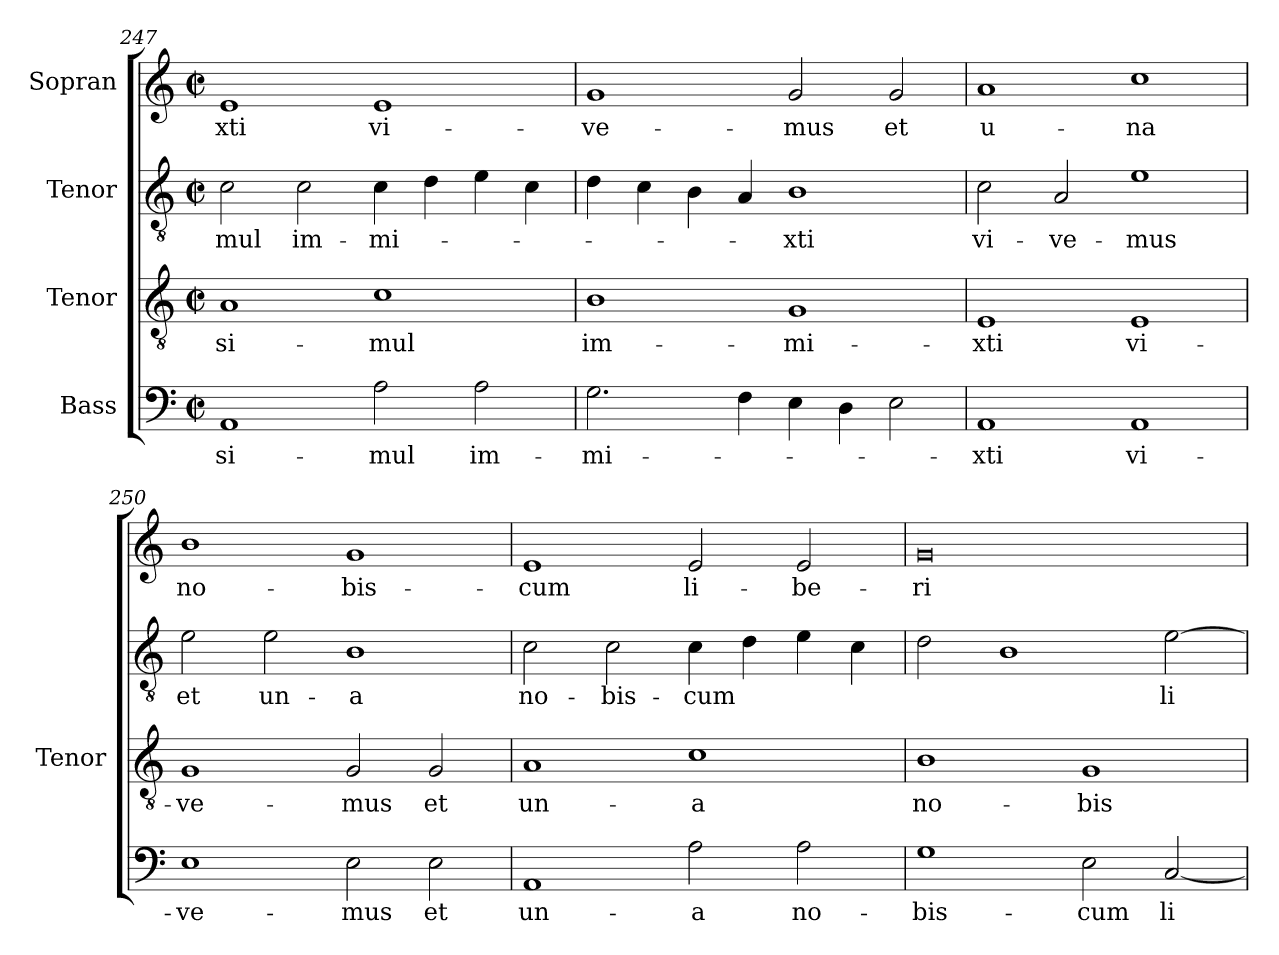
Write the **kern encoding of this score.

**kern	**text	**kern	**text	**kern	**text	**kern	**text
*part4	*part4	*part3	*part3	*part2	*part2	*part1	*part1
*staff4	*staff4	*staff3	*staff3	*staff2	*staff2	*staff1	*staff1
*I"Bass	*	*I"Tenor	*	*I"Tenor	*	*I"Sopran	*
*	*	*I'Tenor	*	*	*	*	*
*clefF4	*	*clefGv2	*	*clefGv2	*	*clefG2	*
*	*	*ITrd7c12	*	*ITrd7c12	*	*	*
*k[]	*	*k[]	*	*k[]	*	*k[]	*
*M2/2	*	*M2/2	*	*M2/2	*	*M2/2	*
*met(c|)	*	*met(c|)	*	*met(c|)	*	*met(c|)	*
=247	=247	=247	=247	=247	=247	=247	=247
!	!LO:LY:b:color=#000000	!	!	!	!	!	!
!	!	!	!LO:LY:b:color=#000000	!	!	!	!
!	!	!	!	!	!LO:LY:b:color=#000000	!	!
!	!	!	!	!	!	!	!LO:LY:b:color=#000000
1AAi	si-	1AAi	si-	2Ci\	-mul	1ei	-xti
!	!	!	!	!	!LO:LY:b:color=#000000	!	!
.	.	.	.	2Ci\	im-	.	.
!	!LO:LY:b:color=#000000	!	!	!	!	!	!
!	!	!	!LO:LY:b:color=#000000	!	!	!	!
!	!	!	!	!	!LO:LY:b:color=#000000	!	!
!	!	!	!	!	!	!	!LO:LY:b:color=#000000
2Ai\	-mul	1Ci	-mul	4Ci\	-mi-	1ei	vi-
.	.	.	.	4Di\	.	.	.
!	!LO:LY:b:color=#000000	!	!	!	!	!	!
2Ai\	im-	.	.	4Ei\	.	.	.
.	.	.	.	4Ci\	.	.	.
=248	=248	=248	=248	=248	=248	=248	=248
!	!LO:LY:b:color=#000000	!	!	!	!	!	!
!	!	!	!LO:LY:b:color=#000000	!	!	!	!
!	!	!	!	!	!	!	!LO:LY:b:color=#000000
2.Gi\	-mi-	1BBi	im-	4Di\	.	1gi	-ve-
.	.	.	.	4Ci\	.	.	.
.	.	.	.	4BBi\	.	.	.
4Fi\	.	.	.	4AAi/	.	.	.
!	!	!	!LO:LY:b:color=#000000	!	!	!	!
!	!	!	!	!	!LO:LY:b:color=#000000	!	!
!	!	!	!	!	!	!	!LO:LY:b:color=#000000
4Ei\	.	1GGi	-mi-	1BBi	-xti	2gi/	-mus
4Di\	.	.	.	.	.	.	.
!	!	!	!	!	!	!	!LO:LY:b:color=#000000
2Ei\	.	.	.	.	.	2gi/	et
!!LO:LB:g=z
=249	=249	=249	=249	=249	=249	=249	=249
!	!LO:LY:b:color=#000000	!	!	!	!	!	!
!	!	!	!LO:LY:b:color=#000000	!	!	!	!
!	!	!	!	!	!LO:LY:b:color=#000000	!	!
!	!	!	!	!	!	!	!LO:LY:b:color=#000000
1AAi	-xti	1EEi	-xti	2Ci\	vi-	1ai	u-
!	!	!	!	!	!LO:LY:b:color=#000000	!	!
.	.	.	.	2AAi/	-ve-	.	.
!	!LO:LY:b:color=#000000	!	!	!	!	!	!
!	!	!	!LO:LY:b:color=#000000	!	!	!	!
!	!	!	!	!	!LO:LY:b:color=#000000	!	!
!	!	!	!	!	!	!	!LO:LY:b:color=#000000
1AAi	vi-	1EEi	vi-	1Ei	-mus	1cci	-na
=250	=250	=250	=250	=250	=250	=250	=250
!	!LO:LY:b:color=#000000	!	!	!	!	!	!
!	!	!	!LO:LY:b:color=#000000	!	!	!	!
!	!	!	!	!	!LO:LY:b:color=#000000	!	!
!	!	!	!	!	!	!	!LO:LY:b:color=#000000
1Ei	-ve-	1GGi	-ve-	2Ei\	et	1bi	no-
!	!	!	!	!	!LO:LY:b:color=#000000	!	!
.	.	.	.	2Ei\	un-	.	.
!	!LO:LY:b:color=#000000	!	!	!	!	!	!
!	!	!	!LO:LY:b:color=#000000	!	!	!	!
!	!	!	!	!	!LO:LY:b:color=#000000	!	!
!	!	!	!	!	!	!	!LO:LY:b:color=#000000
2Ei\	-mus	2GGi/	-mus	1BBi	-a	1gi	-bis-
!	!LO:LY:b:color=#000000	!	!	!	!	!	!
!	!	!	!LO:LY:b:color=#000000	!	!	!	!
2Ei\	et	2GGi/	et	.	.	.	.
=251	=251	=251	=251	=251	=251	=251	=251
!	!LO:LY:b:color=#000000	!	!	!	!	!	!
!	!	!	!LO:LY:b:color=#000000	!	!	!	!
!	!	!	!	!	!LO:LY:b:color=#000000	!	!
!	!	!	!	!	!	!	!LO:LY:b:color=#000000
1AAi	un-	1AAi	un-	2Ci\	no-	1ei	-cum
!	!	!	!	!	!LO:LY:b:color=#000000	!	!
.	.	.	.	2Ci\	-bis-	.	.
!	!LO:LY:b:color=#000000	!	!	!	!	!	!
!	!	!	!LO:LY:b:color=#000000	!	!	!	!
!	!	!	!	!	!LO:LY:b:color=#000000	!	!
!	!	!	!	!	!	!	!LO:LY:b:color=#000000
2Ai\	-a	1Ci	-a	4Ci\	-cum	2ei/	li-
.	.	.	.	4Di\	.	.	.
!	!LO:LY:b:color=#000000	!	!	!	!	!	!
!	!	!	!	!	!	!	!LO:LY:b:color=#000000
2Ai\	no-	.	.	4Ei\	.	2ei/	-be-
.	.	.	.	4Ci\	.	.	.
=252	=252	=252	=252	=252	=252	=252	=252
!	!LO:LY:b:color=#000000	!	!	!	!	!	!
!	!	!	!LO:LY:b:color=#000000	!	!	!	!
!	!	!	!	!	!	!	!LO:LY:b:color=#000000
1Gi	-bis-	1BBi	no-	2Di\	.	0gi	-ri
.	.	.	.	1BBi	.	.	.
!	!LO:LY:b:color=#000000	!	!	!	!	!	!
!	!	!	!LO:LY:b:color=#000000	!	!	!	!
2Ei\	-cum	1GGi	-bis-	.	.	.	.
!	!LO:LY:b:color=#000000	!	!	!	!	!	!
!	!	!	!	!	!LO:LY:b:color=#000000	!	!
[<2Ci/	li-	.	.	[>2Ei\	li-	.	.
=	=	=	=	=	=	=	=
*-	*-	*-	*-	*-	*-	*-	*-
